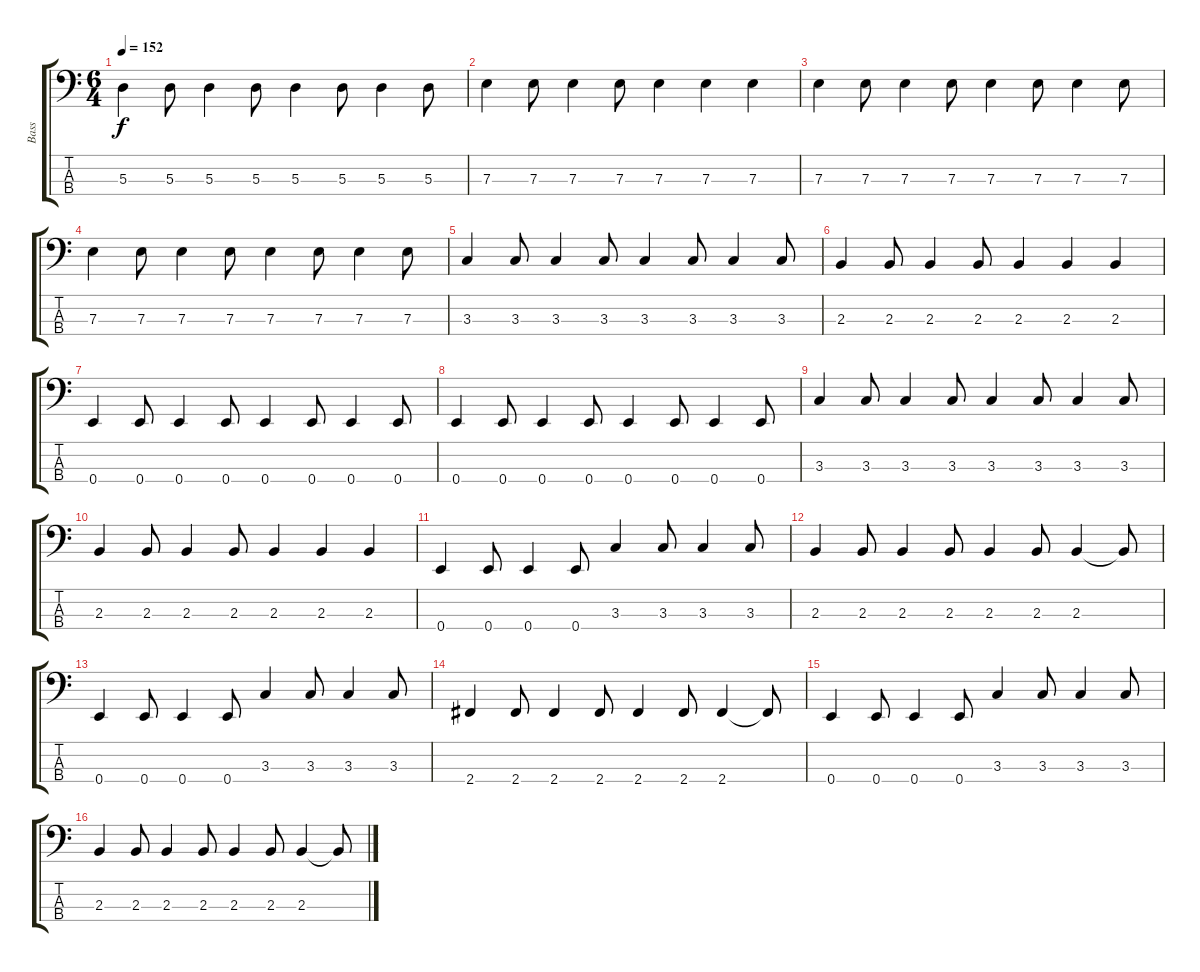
\track ("Bass" "Bass") {instrument electricbasspick}
\staff {score tabs}
\tuning (G2 D2 A1 E1) {hide}
\ts (6 4)
\tempo 152
\clef f4
\ks c
5.3.4{dy f} 5.3.8 5.3.4 5.3.8 5.3.4 5.3.8 5.3.4 5.3.8 |
7.3.4 7.3.8 7.3.4 7.3.8 7.3.4 7.3.4 7.3.4 |
7.3.4 7.3.8 7.3.4 7.3.8 7.3.4 7.3.8 7.3.4 7.3.8 |
7.3.4 7.3.8 7.3.4 7.3.8 7.3.4 7.3.8 7.3.4 7.3.8 |
3.3.4 3.3.8 3.3.4 3.3.8 3.3.4 3.3.8 3.3.4 3.3.8 |
2.3.4 2.3.8 2.3.4 2.3.8 2.3.4 2.3.4 2.3.4 |
0.4.4 0.4.8 0.4.4 0.4.8 0.4.4 0.4.8 0.4.4 0.4.8 |
0.4.4 0.4.8 0.4.4 0.4.8 0.4.4 0.4.8 0.4.4 0.4.8 |
3.3.4 3.3.8 3.3.4 3.3.8 3.3.4 3.3.8 3.3.4 3.3.8 |
2.3.4 2.3.8 2.3.4 2.3.8 2.3.4 2.3.4 2.3.4 |
0.4.4 0.4.8 0.4.4 0.4.8 3.3.4 3.3.8 3.3.4 3.3.8 |
2.3.4 2.3.8 2.3.4 2.3.8 2.3.4 2.3.8 2.3.4 2.3{t}.8 |
0.4.4 0.4.8 0.4.4 0.4.8 3.3.4 3.3.8 3.3.4 3.3.8 |
2.4.4 2.4.8 2.4.4 2.4.8 2.4.4 2.4.8 2.4.4 2.4{t}.8 |
0.4.4 0.4.8 0.4.4 0.4.8 3.3.4 3.3.8 3.3.4 3.3.8 |
2.3.4 2.3.8 2.3.4 2.3.8 2.3.4 2.3.8 2.3.4 2.3{t}.8
